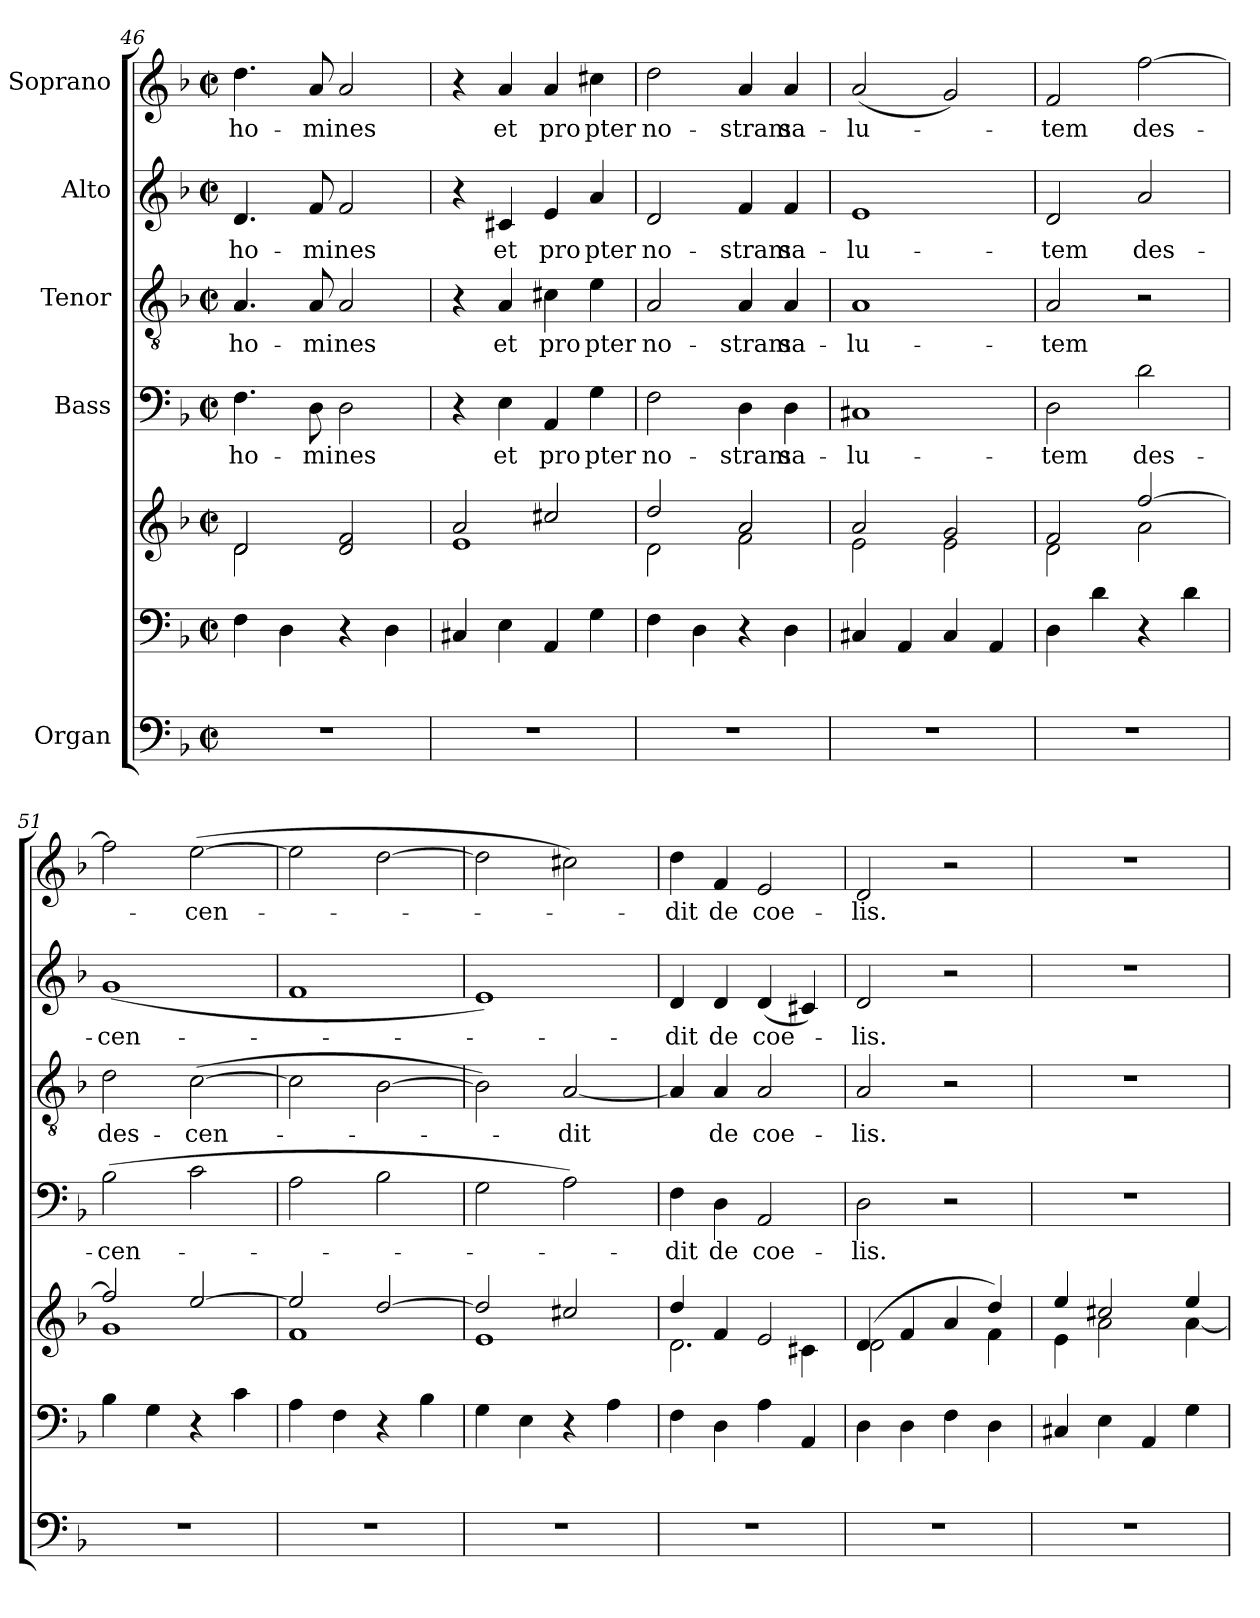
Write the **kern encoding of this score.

**kern	**kern	**kern	**kern	**text	**kern	**text	**kern	**text	**kern	**text
*part5	*part5	*part5	*part4	*part4	*part3	*part3	*part2	*part2	*part1	*part1
*staff7	*staff6	*staff5	*staff4	*staff4	*staff3	*staff3	*staff2	*staff2	*staff1	*staff1
*I"Organ	*	*	*I"Bass	*	*I"Tenor	*	*I"Alto	*	*I"Soprano	*
*clefF4	*clefF4	*clefG2	*clefF4	*	*clefGv2	*	*clefG2	*	*clefG2	*
*k[b-]	*k[b-]	*k[b-]	*k[b-]	*	*k[b-]	*	*k[b-]	*	*k[b-]	*
*M2/2	*M2/2	*M2/2	*M2/2	*	*M2/2	*	*M2/2	*	*M2/2	*
*met(c|)	*met(c|)	*met(c|)	*met(c|)	*	*met(c|)	*	*met(c|)	*	*met(c|)	*
=46	=46	=46	=46	=46	=46	=46	=46	=46	=46	=46
*	*	*^	*	*	*	*	*	*	*	*
!	!	!	!	!	!LO:LY:b	!	!LO:LY:b	!	!LO:LY:b	!	!LO:LY:b
1r	4F\	2d/	2d\	4.F\	ho-	4.A/	ho-	4.d/	ho-	4.dd\	ho-
.	4D\	.	.	.	.	.	.	.	.	.	.
!	!	!	!	!	!LO:LY:b	!	!LO:LY:b	!	!LO:LY:b	!	!LO:LY:b
.	.	.	.	8D\	-mi	8A/	-mi	8f/	-mi	8a/	-mi
!	!	!	!	!	!LO:LY:b	!	!LO:LY:b	!	!LO:LY:b	!	!LO:LY:b
.	4r	2d/ 2f/	2ryy	2D\	nes	2A/	nes	2f/	nes	2a/	nes
.	4D\	.	.	.	.	.	.	.	.	.	.
=47	=47	=47	=47	=47	=47	=47	=47	=47	=47	=47	=47
1r	4C#X/	2a/	1e	4r	.	4r	.	4r	.	4r	.
!	!	!	!	!	!LO:LY:b	!	!LO:LY:b	!	!LO:LY:b	!	!LO:LY:b
.	4E\	.	.	4E\	et	4A/	et	4c#X/	et	4a/	et
!	!	!	!	!	!LO:LY:b	!	!LO:LY:b	!	!LO:LY:b	!	!LO:LY:b
.	4AA/	2cc#X/	.	4AA/	pro	4c#X\	pro	4e/	pro	4a/	pro
!	!	!	!	!	!LO:LY:b	!	!LO:LY:b	!	!LO:LY:b	!	!LO:LY:b
.	4G\	.	.	4G\	pter	4e\	pter	4a/	pter	4cc#X\	pter
=48	=48	=48	=48	=48	=48	=48	=48	=48	=48	=48	=48
!	!	!	!	!	!LO:LY:b	!	!LO:LY:b	!	!LO:LY:b	!	!LO:LY:b
1r	4F\	2dd/	2d\	2F\	no-	2A/	no-	2d/	no-	2dd\	no-
.	4D\	.	.	.	.	.	.	.	.	.	.
!	!	!	!	!	!LO:LY:b	!	!LO:LY:b	!	!LO:LY:b	!	!LO:LY:b
.	4r	2a/	2f\	4D\	-stram	4A/	-stram	4f/	-stram	4a/	-stram
!	!	!	!	!	!LO:LY:b	!	!LO:LY:b	!	!LO:LY:b	!	!LO:LY:b
.	4D\	.	.	4D\	sa-	4A/	sa-	4f/	sa-	4a/	sa-
=49	=49	=49	=49	=49	=49	=49	=49	=49	=49	=49	=49
!	!	!	!	!	!LO:LY:b	!	!LO:LY:b	!	!LO:LY:b	!	!LO:LY:b
1r	4C#X/	2a/	2e\	1C#X	-lu-	1A	-lu-	1e	-lu-	(2a/	-lu-
.	4AA/	.	.	.	.	.	.	.	.	.	.
.	4C#/	2g/	2e\	.	.	.	.	.	.	2g/)	.
.	4AA/	.	.	.	.	.	.	.	.	.	.
=50	=50	=50	=50	=50	=50	=50	=50	=50	=50	=50	=50
!	!	!	!	!	!LO:LY:b	!	!LO:LY:b	!	!LO:LY:b	!	!LO:LY:b
1r	4D\	2f/	2d\	2D\	-tem	2A/	-tem	2d/	-tem	2f/	-tem
.	4d\	.	.	.	.	.	.	.	.	.	.
!	!	!	!	!	!LO:LY:b	!	!	!	!LO:LY:b	!	!LO:LY:b
.	4r	[2ff/	2a\	2d\	des-	2r	.	2a/	des-	[2ff\	des-
.	4d\	.	.	.	.	.	.	.	.	.	.
=51	=51	=51	=51	=51	=51	=51	=51	=51	=51	=51	=51
!	!	!	!	!	!LO:LY:b	!	!LO:LY:b	!	!LO:LY:b	!	!
1r	4B-\	2ff/]	1g	(2B-\	-cen-	2d\	des-	(1g	-cen-	2ff\]	.
.	4G\	.	.	.	.	.	.	.	.	.	.
!	!	!	!	!	!	!	!LO:LY:b	!	!	!	!LO:LY:b
.	4r	[2ee/	.	2c\	.	([2c\	-cen-	.	.	([2ee\	-cen-
.	4c\	.	.	.	.	.	.	.	.	.	.
!!LO:PB:g=z
=52	=52	=52	=52	=52	=52	=52	=52	=52	=52	=52	=52
1r	4A\	2ee/]	1f	2A\	.	2c\]	.	1f	.	2ee\]	.
.	4F\	.	.	.	.	.	.	.	.	.	.
.	4r	[2dd/	.	2B-\	.	[2B-\	.	.	.	[2dd\	.
.	4B-\	.	.	.	.	.	.	.	.	.	.
=53	=53	=53	=53	=53	=53	=53	=53	=53	=53	=53	=53
1r	4G\	2dd/]	1e	2G\	.	2B-\])	.	1e)	.	2dd\]	.
.	4E\	.	.	.	.	.	.	.	.	.	.
!	!	!	!	!	!	!	!LO:LY:b	!	!	!	!
.	4r	2cc#X/	.	2A\)	.	[2A/	-dit	.	.	2cc#X\)	.
.	4A\	.	.	.	.	.	.	.	.	.	.
=54	=54	=54	=54	=54	=54	=54	=54	=54	=54	=54	=54
!	!	!	!	!	!LO:LY:b	!	!	!	!LO:LY:b	!	!LO:LY:b
1r	4F\	4dd/	2.d\	4F\	-dit	4A/]	.	4d/	-dit	4dd\	-dit
!	!	!	!	!	!LO:LY:b	!	!LO:LY:b	!	!LO:LY:b	!	!LO:LY:b
.	4D\	4f/	.	4D\	de	4A/	de	4d/	de	4f/	de
!	!	!	!	!	!LO:LY:b	!	!LO:LY:b	!	!LO:LY:b	!	!LO:LY:b
.	4A\	2e/	.	2AA/	coe-	2A/	coe-	(4d/	coe-	2e/	coe-
.	4AA/	.	4c#X\	.	.	.	.	4c#X/)	.	.	.
=55	=55	=55	=55	=55	=55	=55	=55	=55	=55	=55	=55
!	!	!	!	!	!LO:LY:b	!	!LO:LY:b	!	!LO:LY:b	!	!LO:LY:b
1r	4D\	(4d/	2d\	2D\	-lis.	2A/	-lis.	2d/	-lis.	2d/	-lis.
.	4D\	4f/	.	.	.	.	.	.	.	.	.
.	4F\	4a/	4ryy	2r	.	2r	.	2r	.	2r	.
.	4D\	4dd/)	4f\	.	.	.	.	.	.	.	.
=56	=56	=56	=56	=56	=56	=56	=56	=56	=56	=56	=56
1r	4C#X/	4ee/	4e\	1r	.	1r	.	1r	.	1r	.
.	4E\	2cc#X/	2a\	.	.	.	.	.	.	.	.
.	4AA/	.	.	.	.	.	.	.	.	.	.
.	4G\	4ee/	[4a\	.	.	.	.	.	.	.	.
*	*	*v	*v	*	*	*	*	*	*	*	*
=	=	=	=	=	=	=	=	=	=	=
*-	*-	*-	*-	*-	*-	*-	*-	*-	*-	*-
